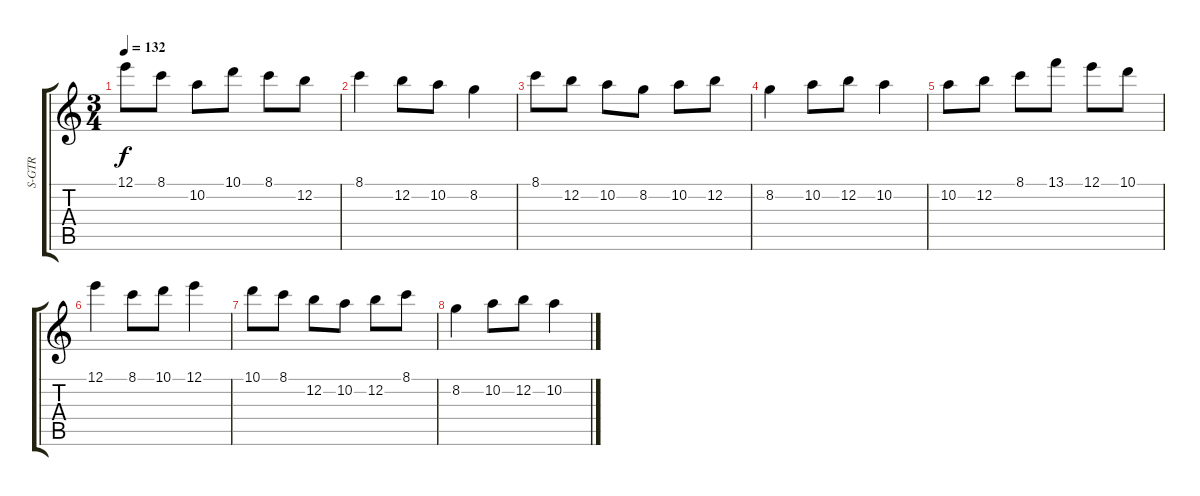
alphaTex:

\track ("S-GTR" "S-GTR") {instrument overdrivenguitar}
\staff {score tabs}
\tuning (E4 B3 G3 D3 A2 E2) {hide}
\ts (3 4)
\tempo 132
\clef g2
\ks c
12.1.8{dy f} 8.1.8 10.2.8 10.1.8 8.1.8 12.2.8 |
8.1.4 12.2.8 10.2.8 8.2.4 |
8.1.8 12.2.8 10.2.8 8.2.8 10.2.8 12.2.8 |
8.2.4 10.2.8 12.2.8 10.2.4 |
10.2.8 12.2.8 8.1.8 13.1.8 12.1.8 10.1.8 |
12.1.4 8.1.8 10.1.8 12.1.4 |
10.1.8 8.1.8 12.2.8 10.2.8 12.2.8 8.1.8 |
8.2.4 10.2.8 12.2.8 10.2.4
